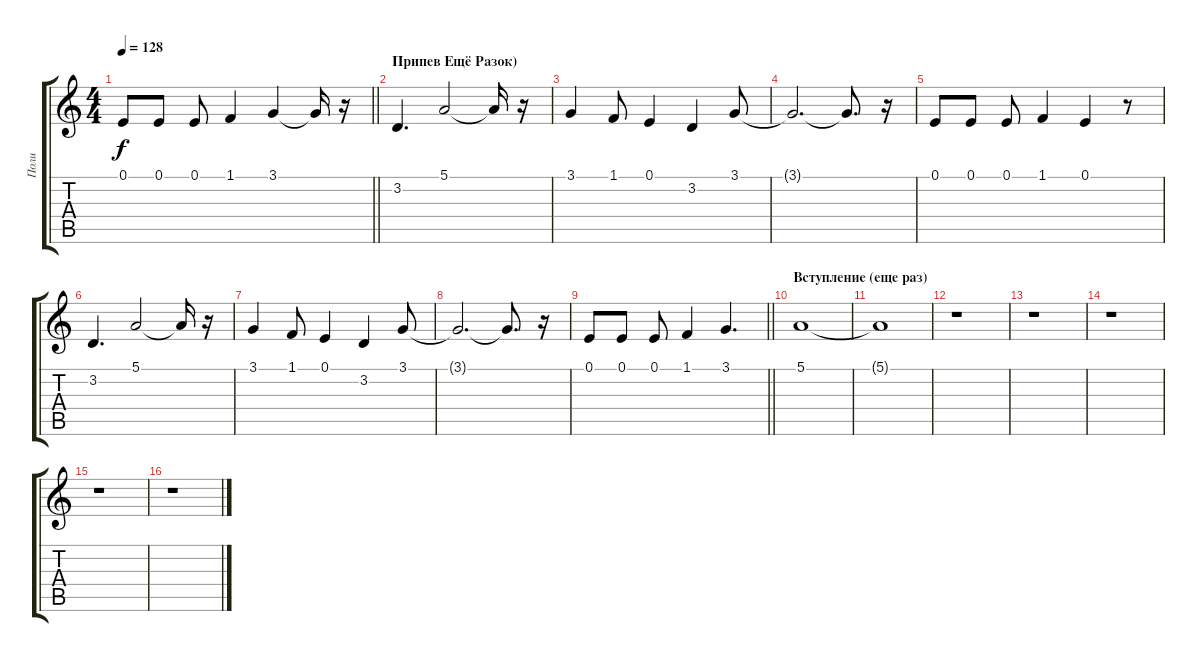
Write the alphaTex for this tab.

\track ("Поли" "Поли") {instrument stringensemble1}
\staff {score tabs}
\tuning (E4 B3 G3 D3 A2 E2) {hide}
\ts (4 4)
\tempo 128
\clef g2
\barLineRight lightlight
\ks c
0.1.8{dy f} 0.1.8 0.1.8 1.1.4 3.1.4 3.1{t}.16 r.16 |
\section ("" "Припев Ещё Разок)")
3.2.4{d} 5.1.2 5.1{t}.16 r.16 |
3.1.4 1.1.8 0.1.4 3.2.4 3.1.8 |
3.1{t}.2{d} 3.1{t}.8{d} r.16 |
0.1.8 0.1.8 0.1.8 1.1.4 0.1.4 r.8 |
3.2.4{d} 5.1.2 5.1{t}.16 r.16 |
3.1.4 1.1.8 0.1.4 3.2.4 3.1.8 |
3.1{t}.2{d} 3.1{t}.8{d} r.16 |
\barLineRight lightlight
0.1.8 0.1.8 0.1.8 1.1.4 3.1.4{d} |
\section ("" "Вступление (еще раз)")
5.1.1 |
5.1{t}.1 |
r.1 |
r.1 |
r.1 |
r.1 |
r.1
